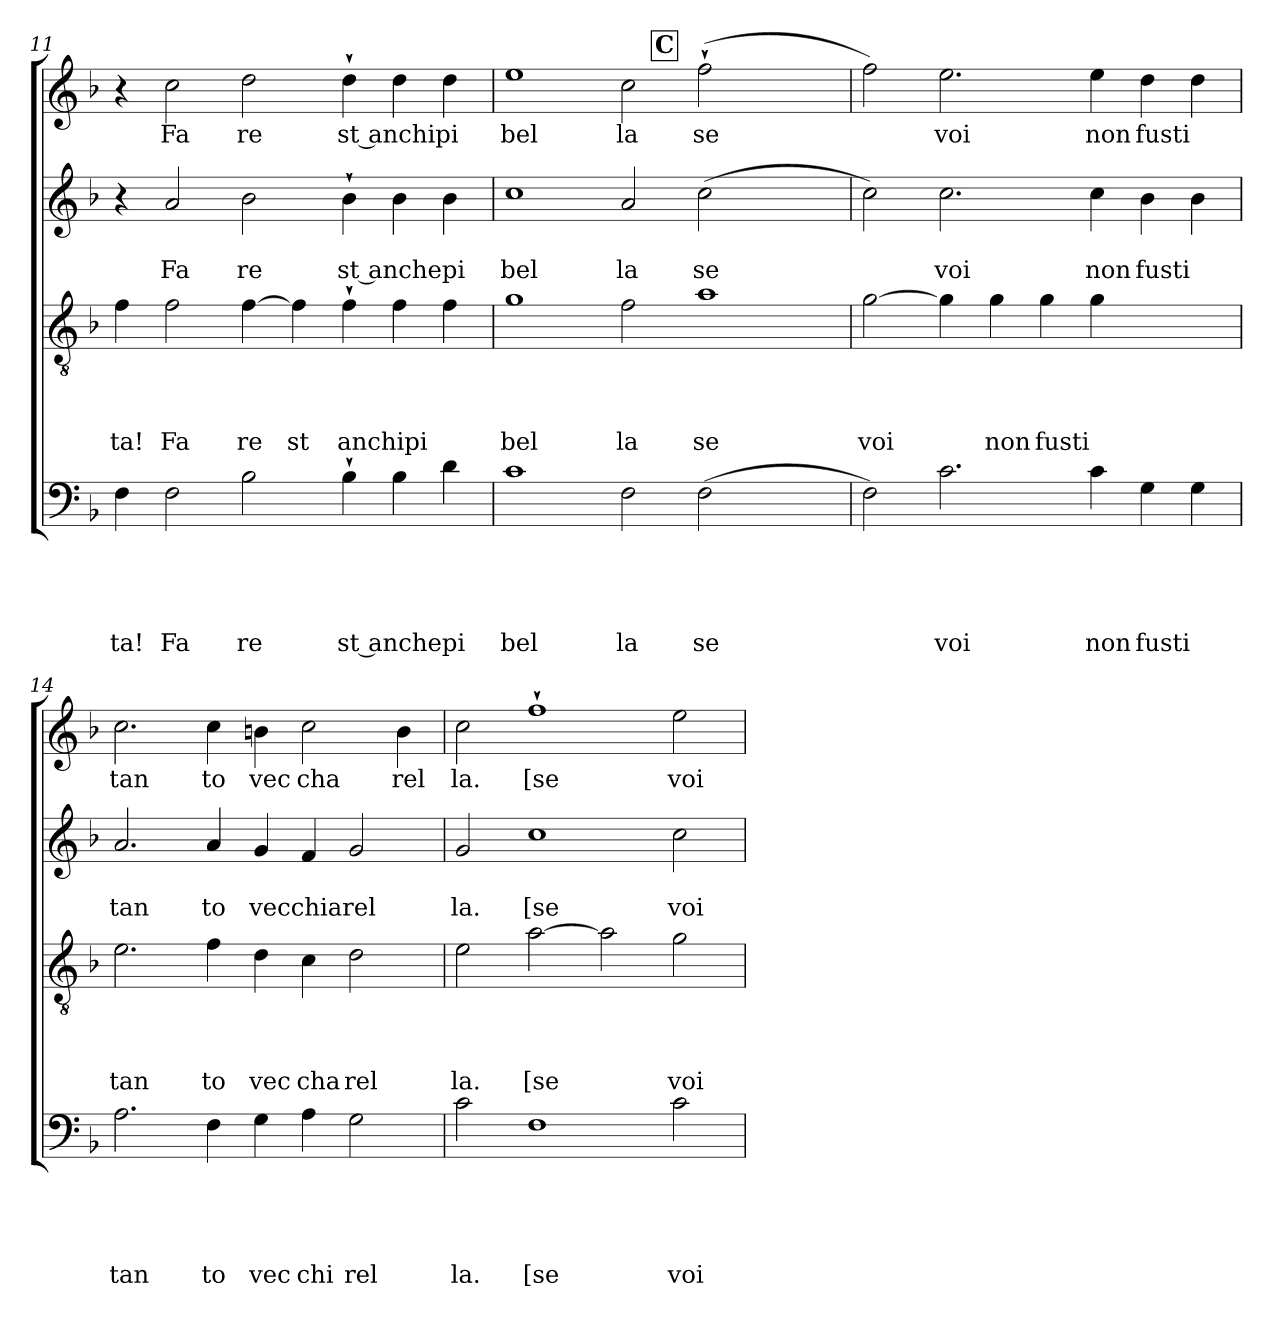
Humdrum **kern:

**kern	**text	**text	**text	**text	**text	**kern	**text	**text	**text	**text	**kern	**text	**text	**kern	**text
*part4	*part4	*part4	*part4	*part4	*part4	*part3	*part3	*part3	*part3	*part3	*part2	*part2	*part2	*part1	*part1
*staff4	*staff4	*staff4	*staff4	*staff4	*staff4	*staff3	*staff3	*staff3	*staff3	*staff3	*staff2	*staff2	*staff2	*staff1	*staff1
!!LO:PB:g=z
*clefF4	*	*	*	*	*	*clefGv2	*	*	*	*	*clefG2	*	*	*clefG2	*
*k[b-]	*	*	*	*	*	*k[b-]	*	*	*	*	*k[b-]	*	*	*k[b-]	*
*F:	*	*	*	*	*	*F:	*	*	*	*	*F:	*	*	*F:	*
=11	=11	=11	=11	=11	=11	=11	=11	=11	=11	=11	=11	=11	=11	=11	=11
!	!	!	!	!	!LO:LY:b	!	!	!	!	!LO:LY:b	!	!	!	!	!
4F\	.	.	.	.	ta!	4f\	.	.	.	-ta!	4r	.	.	4r	.
!	!	!	!	!	!LO:LY:b	!	!	!	!	!LO:LY:b	!	!	!LO:LY:b	!	!LO:LY:b
2F\	.	.	.	.	Fa	2f\	.	.	.	Fa	2a/	.	Fa	2cc\	Fa
!	!	!	!	!	!LO:LY:b	!	!	!	!	!LO:LY:b	!	!	!LO:LY:b	!	!LO:LY:b
2B-\	.	.	.	.	re	[>4f\	.	.	.	re	2b-\	.	re	2dd\	re
!	!	!	!	!	!	!	!	!	!	!LO:LY:b	!	!	!	!	!
.	.	.	.	.	.	4f\]	.	.	.	st	.	.	.	.	.
!	!	!	!	!	!LO:LY:b:rj	!	!	!	!	!LO:LY:b	!	!	!LO:LY:b:rj	!	!LO:LY:b:rj
4B-`>\	.	.	.	.	st anchepi	4f`>\	.	.	.	anchipi	4b-`>\	.	st anchepi	4dd`>\	st anchipi
4B-\	.	.	.	.	.	4f\	.	.	.	.	4b-\	.	.	4dd\	.
4d\	.	.	.	.	.	4f\	.	.	.	.	4b-\	.	.	4dd\	.
!!LO:REH:place=s1:a:fs=14:t=C:qo=5.125
=12	=12	=12	=12	=12	=12	=12	=12	=12	=12	=12	=12	=12	=12	=12	=12
!	!	!	!	!	!LO:LY:b	!	!	!	!	!LO:LY:b	!	!	!LO:LY:b	!	!LO:LY:b
1c	.	.	.	.	bel	1g	.	.	.	bel	1cc	.	bel	1ee	bel
!	!	!	!	!	!LO:LY:b	!	!	!	!	!LO:LY:b	!	!	!LO:LY:b	!	!LO:LY:b
2F\	.	.	.	.	la	2f\	.	.	.	la	2a/	.	la	2cc\	la
!	!	!	!	!	!LO:LY:b	!	!	!	!	!LO:LY:b	!	!	!LO:LY:b	!	!LO:LY:b
(>2F\	.	.	.	.	se	1a	.	.	.	se	(>2cc\	.	se	(>2ff`>\	se
2ryy	.	.	.	.	.	.	.	.	.	.	2ryy	.	.	2ryy	.
=13	=13	=13	=13	=13	=13	=13	=13	=13	=13	=13	=13	=13	=13	=13	=13
!	!	!	!	!	!	!	!	!	!	!LO:LY:b	!	!	!	!	!
2F\)	.	.	.	.	.	[>2g\	.	.	.	voi	2cc\)	.	.	2ff\)	.
!	!	!	!	!	!LO:LY:b	!	!	!	!	!	!	!	!LO:LY:b	!	!LO:LY:b
2.c\	.	.	.	.	voi	4g\]	.	.	.	.	2.cc\	.	voi	2.ee\	voi
!	!	!	!	!	!	!	!	!	!	!LO:LY:b	!	!	!	!	!
.	.	.	.	.	.	4g\	.	.	.	non	.	.	.	.	.
!	!	!	!	!	!	!	!	!	!	!LO:LY:b	!	!	!	!	!
.	.	.	.	.	.	4g\	.	.	.	fusti	.	.	.	.	.
!	!	!	!	!	!LO:LY:b	!	!	!	!	!	!	!	!LO:LY:b	!	!LO:LY:b
4c\	.	.	.	.	non	4g\	.	.	.	.	4cc\	.	non	4ee\	non
!	!	!	!	!	!LO:LY:b	!	!	!	!	!	!	!	!LO:LY:b	!	!LO:LY:b
4G\	.	.	.	.	fusti	2ryy	.	.	.	.	4b-\	.	fusti	4dd\	fusti
4G\	.	.	.	.	.	.	.	.	.	.	4b-\	.	.	4dd\	.
=14	=14	=14	=14	=14	=14	=14	=14	=14	=14	=14	=14	=14	=14	=14	=14
!	!	!	!	!	!LO:LY:b	!	!	!	!	!LO:LY:b	!	!	!LO:LY:b	!	!LO:LY:b
2.A\	.	.	.	.	tan	2.e\	.	.	.	tan	2.a/	.	tan	2.cc\	tan
!	!	!	!	!	!LO:LY:b	!	!	!	!	!LO:LY:b	!	!	!LO:LY:b	!	!LO:LY:b
4F\	.	.	.	.	to	4f\	.	.	.	to	4a/	.	to	4cc\	to
!	!	!	!	!	!LO:LY:b	!	!	!	!	!LO:LY:b	!	!	!LO:LY:b	!	!LO:LY:b
4G\	.	.	.	.	vec	4d\	.	.	.	vec	4g/	.	vecchiarel	4b\	vec
!	!	!	!	!	!LO:LY:b	!	!	!	!	!LO:LY:b	!	!	!	!	!LO:LY:b
4A\	.	.	.	.	chi	4c\	.	.	.	cha	4f/	.	.	2cc\	cha
!	!	!	!	!	!LO:LY:b	!	!	!	!	!LO:LY:b	!	!	!	!	!
2G\	.	.	.	.	rel	2d\	.	.	.	rel	2g/	.	.	.	.
!	!	!	!	!	!	!	!	!	!	!	!	!	!	!	!LO:LY:b
.	.	.	.	.	.	.	.	.	.	.	.	.	.	4b\	rel
=15	=15	=15	=15	=15	=15	=15	=15	=15	=15	=15	=15	=15	=15	=15	=15
!	!	!	!	!	!LO:LY:b	!	!	!	!	!LO:LY:b	!	!	!LO:LY:b	!	!LO:LY:b
2c\	.	.	.	.	la.	2e\	.	.	.	la.	2g/	.	la.	2cc\	la.
!	!	!	!	!	!LO:LY:b	!	!	!	!	!LO:LY:b	!	!	!LO:LY:b	!	!LO:LY:b
1F	.	.	.	.	[se	[>2a\	.	.	.	[se	1cc	.	[se	1ff`>	[se
.	.	.	.	.	.	2a\]	.	.	.	.	.	.	.	.	.
!	!	!	!	!	!LO:LY:b	!	!	!	!	!LO:LY:b	!	!	!LO:LY:b	!	!LO:LY:b
2c\	.	.	.	.	voi	2g\	.	.	.	voi	2cc\	.	voi	2ee\	voi
=	=	=	=	=	=	=	=	=	=	=	=	=	=	=	=
*-	*-	*-	*-	*-	*-	*-	*-	*-	*-	*-	*-	*-	*-	*-	*-
